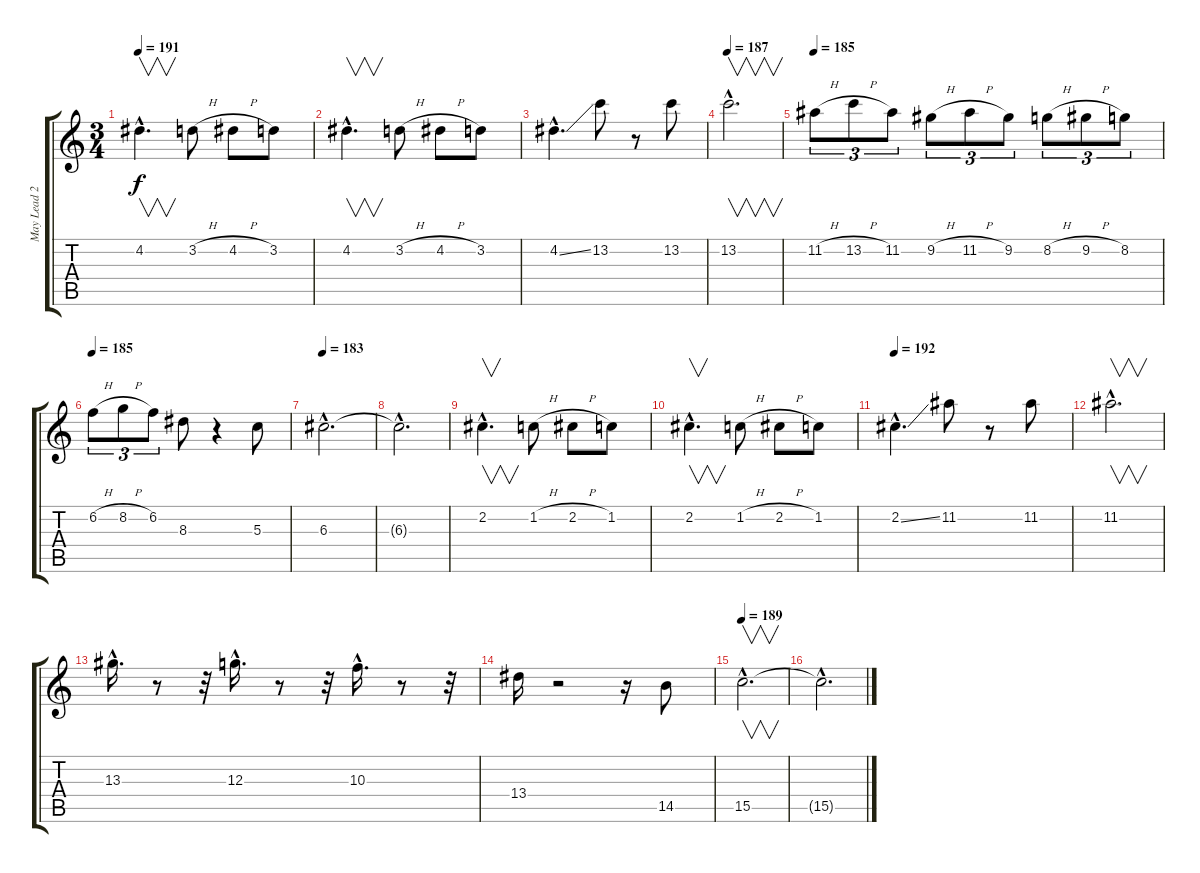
\track ("May Lead 2" "May Lead 2") {instrument distortionguitar}
\staff {score tabs}
\tuning (E4 B3 G3 D3 A2 E2) {hide}
\ts (3 4)
\tempo 191
\clef g2
\ks c
4.2{hac}.4{v d dy f} 3.2{h}.8 4.2{h}.8 3.2.8 |
4.2{hac}.4{v d} 3.2{h}.8 4.2{h}.8 3.2.8 |
4.2{ss hac}.4{d} 13.2.8 r.8 13.2.8 |
\tempo 187
13.2{hac}.2{v d} |
\tempo 185
11.2{h}.8{tu (3 2)} 13.2{h}.8{tu (3 2)} 11.2.8{tu (3 2)} 9.2{h}.8{tu (3 2)} 11.2{h}.8{tu (3 2)} 9.2.8{tu (3 2)} 8.2{h}.8{tu (3 2)} 9.2{h}.8{tu (3 2)} 8.2.8{tu (3 2)} |
\tempo 185
6.2{h}.8{tu (3 2)} 8.2{h}.8{tu (3 2)} 6.2.8{tu (3 2)} 8.3.8 r.4 5.3.8 |
\tempo 183
6.3{hac}.2{d} |
6.3{hac t}.2{d} |
2.2{hac}.4{v d} 1.2{h}.8 2.2{h}.8 1.2.8 |
2.2{hac}.4{v d} 1.2{h}.8 2.2{h}.8 1.2.8 |
\tempo 192
2.2{ss hac}.4{d} 11.2.8 r.8 11.2.8 |
11.2{hac}.2{v d} |
13.3{hac}.16{d} r.8 r.32 12.3{hac}.16{d} r.8 r.32 10.3{hac}.16{d} r.8 r.32 |
13.4.16 r.2 r.16 14.5.8{balance 0} |
\tempo 189
15.5{hac}.2{v d} |
15.5{hac t}.2{d}
